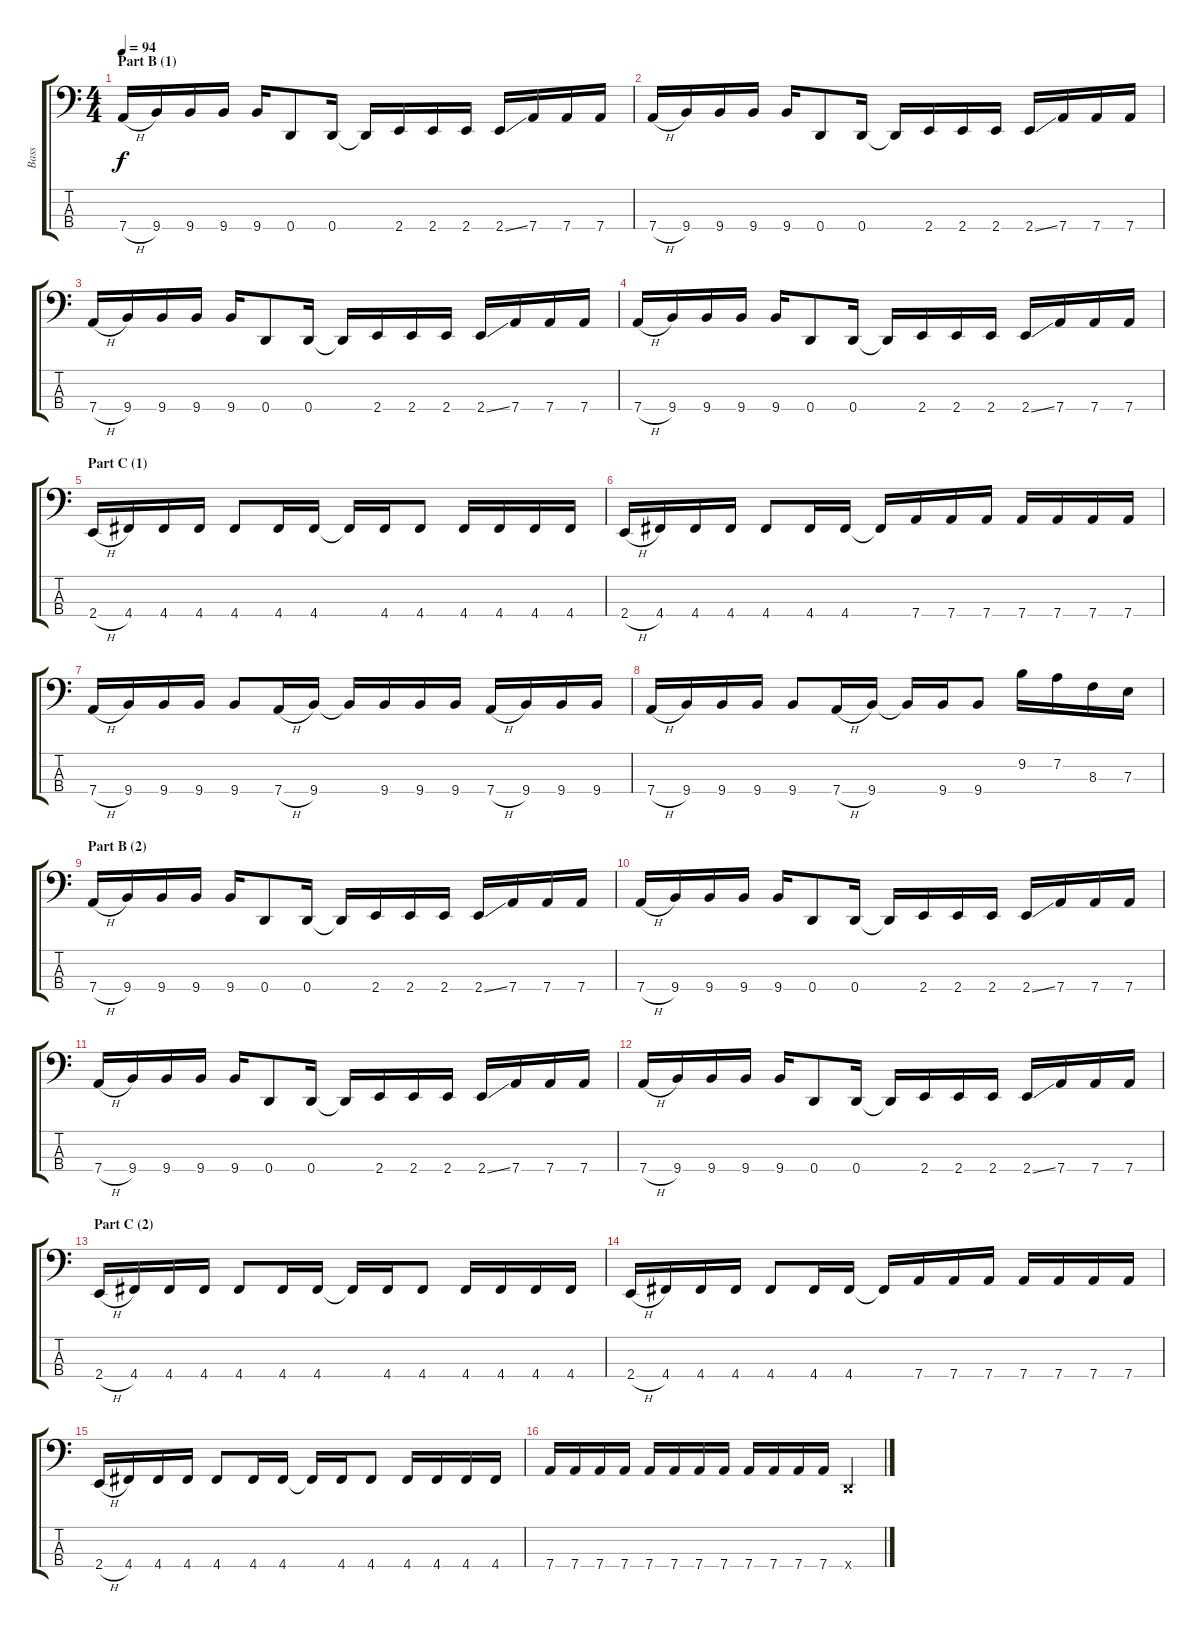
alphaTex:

\track ("Bass" "Bass") {instrument electricbasspick}
\staff {score tabs}
\tuning (G2 D2 A1 D1) {hide}
\ts (4 4)
\section ("" "Part B (1)")
\tempo 94
\clef f4
\ks c
7.4{h}.16{dy f} 9.4.16 9.4.16 9.4.16 9.4.16 0.4.8 0.4.16 0.4{t}.16 2.4.16 2.4.16 2.4.16 2.4{ss}.16 7.4.16 7.4.16 7.4.16 |
7.4{h}.16 9.4.16 9.4.16 9.4.16 9.4.16 0.4.8 0.4.16 0.4{t}.16 2.4.16 2.4.16 2.4.16 2.4{ss}.16 7.4.16 7.4.16 7.4.16 |
7.4{h}.16 9.4.16 9.4.16 9.4.16 9.4.16 0.4.8 0.4.16 0.4{t}.16 2.4.16 2.4.16 2.4.16 2.4{ss}.16 7.4.16 7.4.16 7.4.16 |
7.4{h}.16 9.4.16 9.4.16 9.4.16 9.4.16 0.4.8 0.4.16 0.4{t}.16 2.4.16 2.4.16 2.4.16 2.4{ss}.16 7.4.16 7.4.16 7.4.16 |
\section ("" "Part C (1)")
2.4{h}.16 4.4.16 4.4.16 4.4.16 4.4.8 4.4.16 4.4.16 4.4{t}.16 4.4.16 4.4.8 4.4.16 4.4.16 4.4.16 4.4.16 |
2.4{h}.16 4.4.16 4.4.16 4.4.16 4.4.8 4.4.16 4.4.16 4.4{t}.16 7.4.16 7.4.16 7.4.16 7.4.16 7.4.16 7.4.16 7.4.16 |
7.4{h}.16 9.4.16 9.4.16 9.4.16 9.4.8 7.4{h}.16 9.4.16 9.4{t}.16 9.4.16 9.4.16 9.4.16 7.4{h}.16 9.4.16 9.4.16 9.4.16 |
7.4{h}.16 9.4.16 9.4.16 9.4.16 9.4.8 7.4{h}.16 9.4.16 9.4{t}.16 9.4.16 9.4.8 9.2.16 7.2.16 8.3.16 7.3.16 |
\section ("" "Part B (2)")
7.4{h}.16 9.4.16 9.4.16 9.4.16 9.4.16 0.4.8 0.4.16 0.4{t}.16 2.4.16 2.4.16 2.4.16 2.4{ss}.16 7.4.16 7.4.16 7.4.16 |
7.4{h}.16 9.4.16 9.4.16 9.4.16 9.4.16 0.4.8 0.4.16 0.4{t}.16 2.4.16 2.4.16 2.4.16 2.4{ss}.16 7.4.16 7.4.16 7.4.16 |
7.4{h}.16 9.4.16 9.4.16 9.4.16 9.4.16 0.4.8 0.4.16 0.4{t}.16 2.4.16 2.4.16 2.4.16 2.4{ss}.16 7.4.16 7.4.16 7.4.16 |
7.4{h}.16 9.4.16 9.4.16 9.4.16 9.4.16 0.4.8 0.4.16 0.4{t}.16 2.4.16 2.4.16 2.4.16 2.4{ss}.16 7.4.16 7.4.16 7.4.16 |
\section ("" "Part C (2)")
2.4{h}.16 4.4.16 4.4.16 4.4.16 4.4.8 4.4.16 4.4.16 4.4{t}.16 4.4.16 4.4.8 4.4.16 4.4.16 4.4.16 4.4.16 |
2.4{h}.16 4.4.16 4.4.16 4.4.16 4.4.8 4.4.16 4.4.16 4.4{t}.16 7.4.16 7.4.16 7.4.16 7.4.16 7.4.16 7.4.16 7.4.16 |
2.4{h}.16 4.4.16 4.4.16 4.4.16 4.4.8 4.4.16 4.4.16 4.4{t}.16 4.4.16 4.4.8 4.4.16 4.4.16 4.4.16 4.4.16 |
7.4.16 7.4.16 7.4.16 7.4.16 7.4.16 7.4.16 7.4.16 7.4.16 7.4.16 7.4.16 7.4.16 7.4.16 0.4{x}.4
